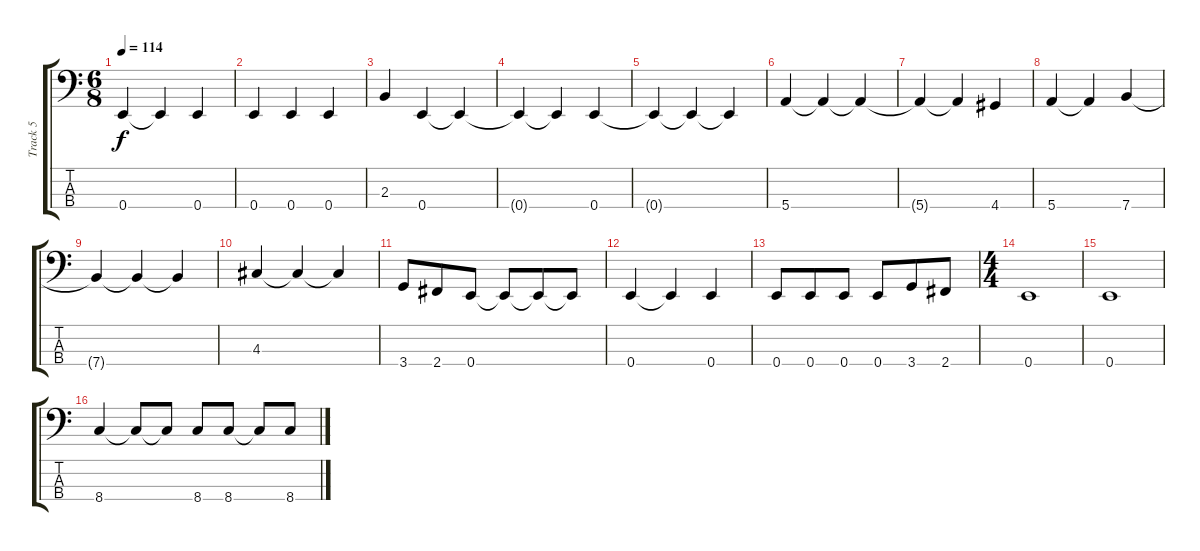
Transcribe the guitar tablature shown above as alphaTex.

\track ("Track 5" "Track 5") {instrument acousticguitarnylon}
\staff {score tabs}
\tuning (G2 D2 A1 E1) {hide}
\ts (6 8)
\tempo 114
\clef f4
\ks c
0.4.4{dy f} 0.4{t}.4 0.4.4 |
0.4.4 0.4.4 0.4.4 |
2.3.4 0.4.4 0.4{t}.4 |
0.4{t}.4 0.4{t}.4 0.4.4 |
0.4{t}.4 0.4{t}.4 0.4{t}.4 |
5.4.4 5.4{t}.4 5.4{t}.4 |
5.4{t}.4 5.4{t}.4 4.4.4 |
5.4.4 5.4{t}.4 7.4.4 |
7.4{t}.4 7.4{t}.4 7.4{t}.4 |
4.3.4 4.3{t}.4 4.3{t}.4 |
3.4.8 2.4.8 0.4.8 0.4{t}.8 0.4{t}.8 0.4{t}.8 |
0.4.4 0.4{t}.4 0.4.4 |
0.4.8 0.4.8 0.4.8 0.4.8 3.4.8 2.4.8 |
\ts (4 4)
0.4.1 |
0.4.1 |
8.4.4 8.4{t}.8 8.4{t}.8 8.4.8 8.4.8 8.4{t}.8 8.4.8
